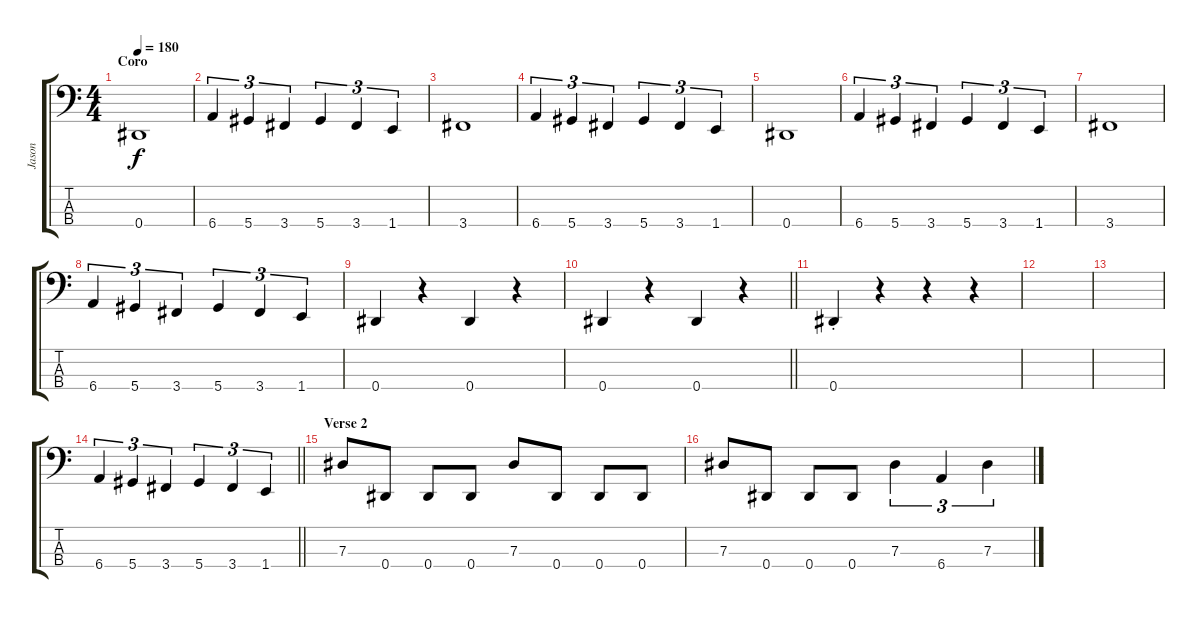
\track ("Jason" "Jason") {instrument electricbasspick}
\staff {score tabs}
\tuning (Gb2 Db2 Ab1 Eb1) {hide}
\ts (4 4)
\section ("" "Coro")
\tempo 180
\clef f4
\ks c
0.4.1{dy f} |
6.4.4{tu (3 2)} 5.4.4{tu (3 2)} 3.4.4{tu (3 2)} 5.4.4{tu (3 2)} 3.4.4{tu (3 2)} 1.4.4{tu (3 2)} |
3.4.1 |
6.4.4{tu (3 2)} 5.4.4{tu (3 2)} 3.4.4{tu (3 2)} 5.4.4{tu (3 2)} 3.4.4{tu (3 2)} 1.4.4{tu (3 2)} |
0.4.1 |
6.4.4{tu (3 2)} 5.4.4{tu (3 2)} 3.4.4{tu (3 2)} 5.4.4{tu (3 2)} 3.4.4{tu (3 2)} 1.4.4{tu (3 2)} |
3.4.1 |
6.4.4{tu (3 2)} 5.4.4{tu (3 2)} 3.4.4{tu (3 2)} 5.4.4{tu (3 2)} 3.4.4{tu (3 2)} 1.4.4{tu (3 2)} |
0.4.4 r.4 0.4.4 r.4 |
\barLineRight lightlight
0.4.4 r.4 0.4.4 r.4 |
0.4{st}.4 r.4 r.4 r.4 |
|
|
\barLineRight lightlight
6.4.4{tu (3 2)} 5.4.4{tu (3 2)} 3.4.4{tu (3 2)} 5.4.4{tu (3 2)} 3.4.4{tu (3 2)} 1.4.4{tu (3 2)} |
\section ("" "Verse 2")
7.3.8 0.4.8 0.4.8 0.4.8 7.3.8 0.4.8 0.4.8 0.4.8 |
7.3.8 0.4.8 0.4.8 0.4.8 7.3.4{tu (3 2)} 6.4.4{tu (3 2)} 7.3.4{tu (3 2)}
